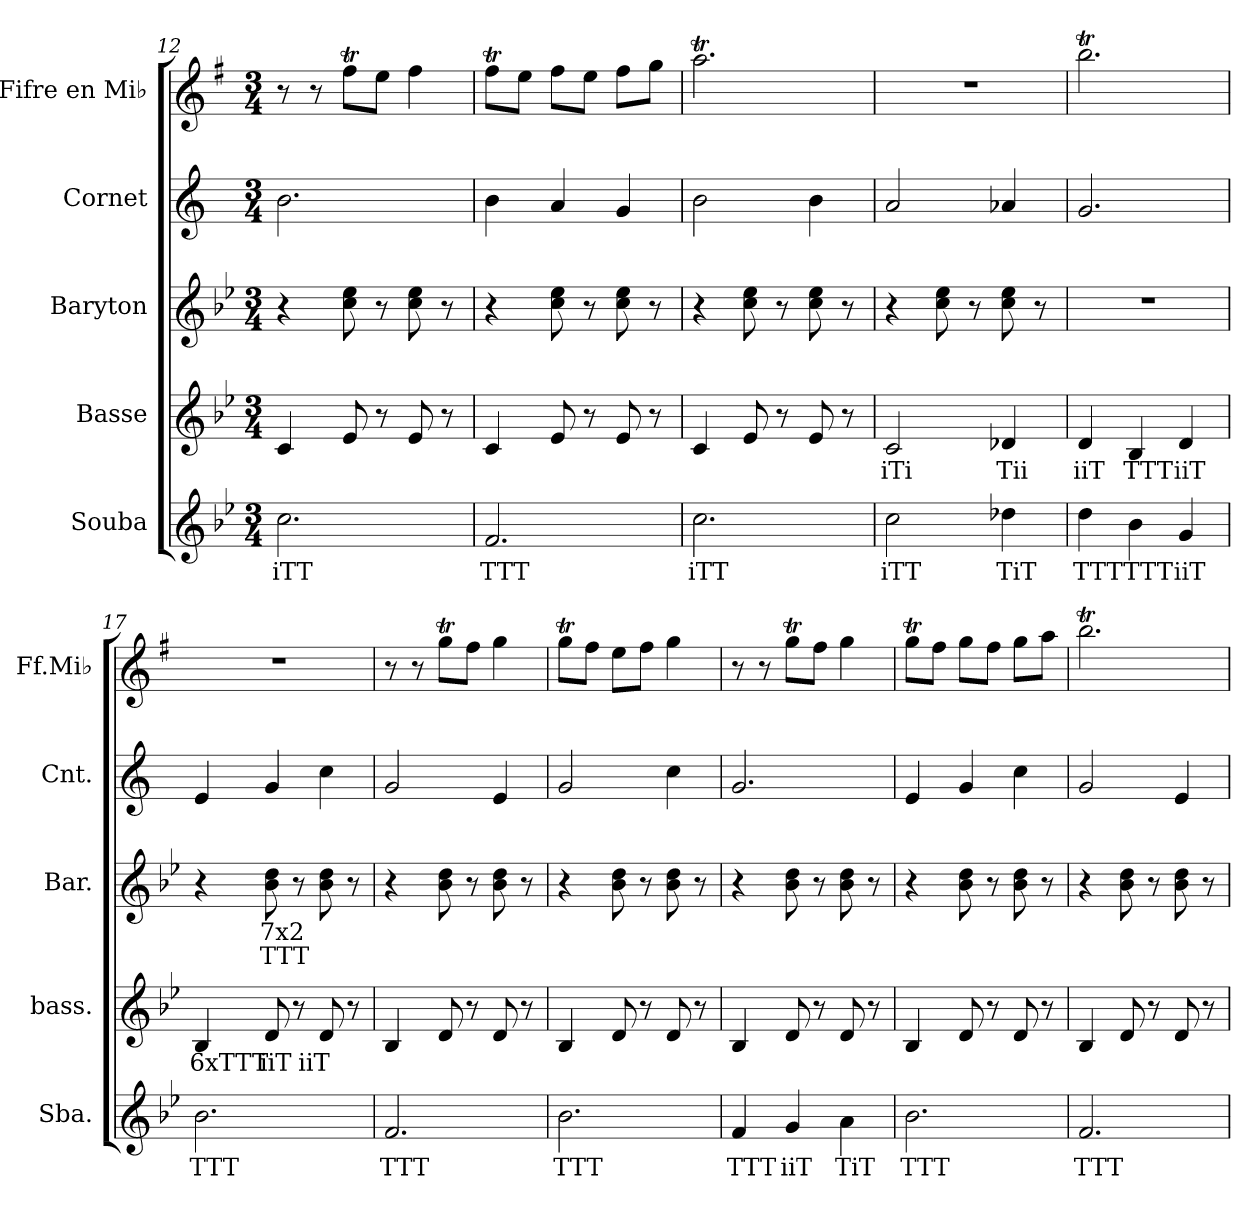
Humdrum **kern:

**kern	**text	**kern	**text	**kern	**text	**text	**kern	**kern
*part5	*part5	*part4	*part4	*part3	*part3	*part3	*part2	*part1
*staff5	*staff5	*staff4	*staff4	*staff3	*staff3	*staff3	*staff2	*staff1
*I"Souba	*	*I"Basse	*	*I"Baryton	*	*	*I"Cornet	*I"Fifre en Mi♭
*I'Sba.	*	*I'bass.	*	*I'Bar.	*	*	*I'Cnt.	*I'Ff.Mi♭
*clefG2	*	*clefG2	*	*clefG2	*	*	*clefG2	*clefG2
*ITrd15c26	*	*ITrd8c14	*	*ITrd8c14	*	*	*ITrd1c2	*ITrd-7c-12
*k[b-e-]	*	*k[b-e-]	*	*k[b-e-]	*	*	*k[b-e-]	*k[f#]
*M3/4	*	*M3/4	*	*M3/4	*	*	*M3/4	*M3/4
=12	=12	=12	=12	=12	=12	=12	=12	=12
!	!LO:LY:b	!	!	!	!	!	!	!
2.C\	iTT	4C/	.	4r	.	.	2.a\	8r
.	.	.	.	.	.	.	.	8r
.	.	8E-/	.	8c\ 8e-\	.	.	.	8fff#t\L
.	.	8r	.	8r	.	.	.	8eee\J
.	.	8E-/	.	8c\ 8e-\	.	.	.	4fff#\
.	.	8r	.	8r	.	.	.	.
=13	=13	=13	=13	=13	=13	=13	=13	=13
!	!LO:LY:b	!	!	!	!	!	!	!
2.FF/	TTT	4C/	.	4r	.	.	4a\	8fff#t\L
.	.	.	.	.	.	.	.	8eee\J
.	.	8E-/	.	8c\ 8e-\	.	.	4g/	8fff#\L
.	.	8r	.	8r	.	.	.	8eee\J
.	.	8E-/	.	8c\ 8e-\	.	.	4f/	8fff#\L
.	.	8r	.	8r	.	.	.	8ggg\J
=14	=14	=14	=14	=14	=14	=14	=14	=14
!	!LO:LY:b	!	!	!	!	!	!	!
2.C\	iTT	4C/	.	4r	.	.	2a\	2.aaaT\
.	.	8E-/	.	8c\ 8e-\	.	.	.	.
.	.	8r	.	8r	.	.	.	.
.	.	8E-/	.	8c\ 8e-\	.	.	4a\	.
.	.	8r	.	8r	.	.	.	.
!!LO:LB:g=z
=15	=15	=15	=15	=15	=15	=15	=15	=15
!	!LO:LY:b	!	!LO:LY:b	!	!	!	!	!
2C\	iTT	2C/	iTi	4r	.	.	2g/	2.r
.	.	.	.	8c\ 8e-\	.	.	.	.
.	.	.	.	8r	.	.	.	.
!	!LO:LY:b	!	!LO:LY:b	!	!	!	!	!
4D-X\	TiT	4D-X/	Tii	8c\ 8e-\	.	.	4g-X/	.
.	.	.	.	8r	.	.	.	.
=16	=16	=16	=16	=16	=16	=16	=16	=16
!	!LO:LY:b	!	!LO:LY:b	!	!	!	!	!
4D\	TTT	4D/	iiT	2.r	.	.	2.f/	2.bbbt\
!	!LO:LY:b	!	!LO:LY:b	!	!	!	!	!
4BB-\	TTT	4BB-/	TTT	.	.	.	.	.
!	!LO:LY:b	!	!LO:LY:b	!	!	!	!	!
4GG/	iiT	4D/	iiT	.	.	.	.	.
=17	=17	=17	=17	=17	=17	=17	=17	=17
!	!LO:LY:b	!	!LO:LY:b	!	!	!	!	!
2.BB-\	TTT	4BB-/	6xTTT	4r	.	.	4d/	2.r
!	!	!	!LO:LY:b	!	!LO:LY:b	!LO:LY:b	!	!
.	.	8D/	iiT	8B-\ 8d\	7x2	TTT	4f/	.
.	.	8r	.	8r	.	.	.	.
!	!	!	!LO:LY:b	!	!	!	!	!
.	.	8D/	iiT	8B-\ 8d\	.	.	4b-\	.
.	.	8r	.	8r	.	.	.	.
=18	=18	=18	=18	=18	=18	=18	=18	=18
!	!LO:LY:b	!	!	!	!	!	!	!
2.FF/	TTT	4BB-/	.	4r	.	.	2f/	8r
.	.	.	.	.	.	.	.	8r
.	.	8D/	.	8B-\ 8d\	.	.	.	8gggT\L
.	.	8r	.	8r	.	.	.	8fff#\J
.	.	8D/	.	8B-\ 8d\	.	.	4d/	4ggg\
.	.	8r	.	8r	.	.	.	.
=19	=19	=19	=19	=19	=19	=19	=19	=19
!	!LO:LY:b	!	!	!	!	!	!	!
2.BB-\	TTT	4BB-/	.	4r	.	.	2f/	8gggT\L
.	.	.	.	.	.	.	.	8fff#\J
.	.	8D/	.	8B-\ 8d\	.	.	.	8eee\L
.	.	8r	.	8r	.	.	.	8fff#\J
.	.	8D/	.	8B-\ 8d\	.	.	4b-\	4ggg\
.	.	8r	.	8r	.	.	.	.
!!LO:PB:g=z
=20	=20	=20	=20	=20	=20	=20	=20	=20
!	!LO:LY:b	!	!	!	!	!	!	!
4FF/	TTT	4BB-/	.	4r	.	.	2.f/	8r
.	.	.	.	.	.	.	.	8r
!	!LO:LY:b	!	!	!	!	!	!	!
4GG/	iiT	8D/	.	8B-\ 8d\	.	.	.	8gggT\L
.	.	8r	.	8r	.	.	.	8fff#\J
!	!LO:LY:b	!	!	!	!	!	!	!
4AA\	TiT	8D/	.	8B-\ 8d\	.	.	.	4ggg\
.	.	8r	.	8r	.	.	.	.
=21	=21	=21	=21	=21	=21	=21	=21	=21
!	!LO:LY:b	!	!	!	!	!	!	!
2.BB-\	TTT	4BB-/	.	4r	.	.	4d/	8gggT\L
.	.	.	.	.	.	.	.	8fff#\J
.	.	8D/	.	8B-\ 8d\	.	.	4f/	8ggg\L
.	.	8r	.	8r	.	.	.	8fff#\J
.	.	8D/	.	8B-\ 8d\	.	.	4b-\	8ggg\L
.	.	8r	.	8r	.	.	.	8aaa\J
=22	=22	=22	=22	=22	=22	=22	=22	=22
!	!LO:LY:b	!	!	!	!	!	!	!
2.FF/	TTT	4BB-/	.	4r	.	.	2f/	2.bbbt\
.	.	8D/	.	8B-\ 8d\	.	.	.	.
.	.	8r	.	8r	.	.	.	.
.	.	8D/	.	8B-\ 8d\	.	.	4d/	.
.	.	8r	.	8r	.	.	.	.
=	=	=	=	=	=	=	=	=
*-	*-	*-	*-	*-	*-	*-	*-	*-
